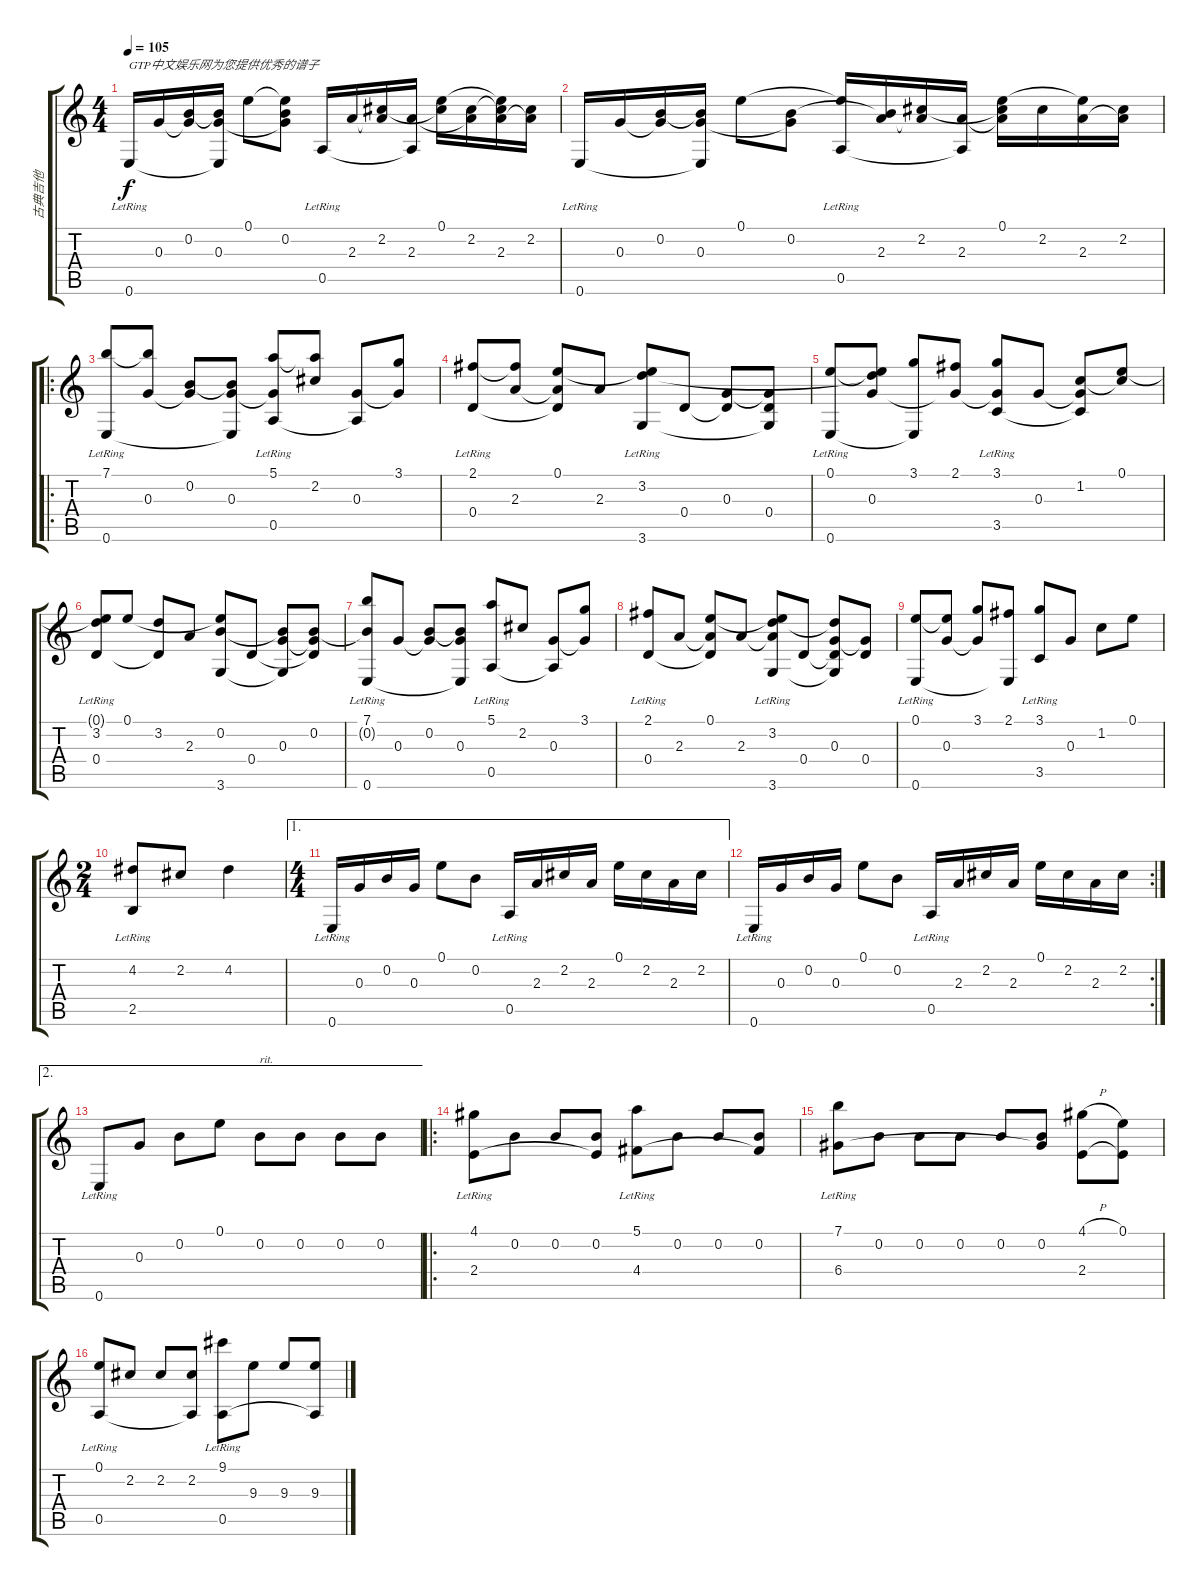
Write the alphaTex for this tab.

\track ("古典吉他" "古典吉他") {instrument acousticguitarnylon}
\staff {score tabs}
\tuning (E4 B3 G3 D3 A2 E2) {hide}
\ts (4 4)
\tempo 105
\clef g2
\ks c
0.6{lr}.16{txt "GTP中文娱乐网为您提供优秀的谱子" dy f instrument acousticguitarnylon} 0.3.16 (0.2 0.3{t}).16 (0.2{t} 0.3 0.6{t}).16 0.1.8 (0.1{t} 0.2 0.3{t}).8 0.5{lr}.16 2.3.16 (2.2 2.3{t}).16 (2.3 0.5{t}).16 (0.1 2.2{t}).16 (2.2 2.3{t}).16 (0.1{t} 2.2{t} 2.3).16 (2.2 2.3{t}).16 |
0.6{lr}.16 0.3.16 (0.2 0.3{t}).16 (0.2{t} 0.3 0.6{t}).16 0.1.8 (0.2 0.3{t}).8 (0.1{t} 0.5{lr}).16 (0.2{t} 2.3).16 (2.2 2.3{t}).16 (2.3 0.5{t}).16 (0.1 2.2{t} 2.3{t}).16 2.2.16 (0.1{t} 2.3).16 (2.2 2.3{t}).16 |
\ro
(7.1 0.6{lr}).8 (7.1{t} 0.3).8 (0.2 0.3{t}).8 (0.2{t} 0.3 0.6{t}).8 (5.1 0.3{t} 0.5{lr}).8 (5.1{t} 2.2).8 (0.3 0.5{t}).8 (3.1 0.3{t}).8 |
(2.1 0.4{lr}).8 (2.1{t} 2.3).8 (0.1 2.3{t} 0.4{t}).8 2.3.8 (0.1{t} 3.2{lr} 3.6{lr}).8 0.4.8 (0.3 0.4{t}).8 (0.3{t} 0.4 3.6{t}).8 |
(0.1 0.6{lr}).8 (0.1{t} 3.2{t} 0.3).8 (3.1 0.6{t}).8 (2.1 0.3{t}).8 (3.1 0.3{t} 3.5{lr}).8 0.3.8 (1.2 0.3{t} 3.5{t}).8 (0.1 1.2{t}).8 |
(0.1{t} 3.2 0.4{lr}).8 0.1.8 (3.2 0.4{t}).8 2.3.8 (0.1{t} 0.2 3.6).8 0.4.8 (0.2{t} 0.3 3.6{t}).8 (0.2 0.3{t} 0.4{t}).8 |
(7.1{lr} 0.2{t} 0.6{lr}).8 0.3.8 (0.2 0.3{t}).8 (0.2{t} 0.3 0.6{t}).8 (5.1 0.5{lr}).8 2.2.8 (0.3 0.5{t}).8 (3.1 0.3{t}).8 |
(2.1 0.4{lr}).8 2.3.8 (0.1 2.3{t} 0.4{t}).8 2.3.8 (0.1{t} 3.2{lr} 2.3{t} 3.6{lr}).8 0.4.8 (3.2{t} 0.3 0.4{t} 3.6{t}).8 (0.3{t} 0.4).8 |
(0.1 0.6{lr}).8 (0.1{t} 0.3).8 (3.1 0.3{t}).8 (2.1 0.6{t}).8 (3.1 3.5{lr}).8 0.3.8 1.2.8 0.1.8 |
\ts (2 4)
(4.2 2.5{lr}).8 2.2.8 4.2.4 |
\ae 1
\ts (4 4)
0.6{lr}.16 0.3.16 0.2.16 0.3.16 0.1.8 0.2.8 0.5{lr}.16 2.3.16 2.2.16 2.3.16 0.1.16 2.2.16 2.3.16 2.2.16 |
\rc 2
0.6{lr}.16 0.3.16 0.2.16 0.3.16 0.1.8 0.2.8 0.5{lr}.16 2.3.16 2.2.16 2.3.16 0.1.16 2.2.16 2.3.16 2.2.16 |
\ae 2
0.6{lr}.8 0.3.8 0.2.8 0.1.8 0.2.8{txt "rit."} 0.2.8 0.2.8 0.2.8 |
\ro
(4.1 2.4{lr}).8 0.2.8 0.2.8 (0.2 2.4{t}).8 (5.1 4.4{lr}).8 0.2.8 0.2.8 (0.2 4.4{t}).8 |
(7.1 6.4{lr}).8 0.2.8 0.2.8 0.2.8 0.2.8 (0.2 6.4{t}).8 (4.1{h} 2.4).8 (0.1 2.4{t}).8 |
(0.1{lr} 0.5{lr}).8 2.2.8 2.2.8 (2.2 0.5{t}).8 (9.1{lr} 0.5{lr}).8 9.3.8 9.3.8 (9.3 0.5{t}).8
